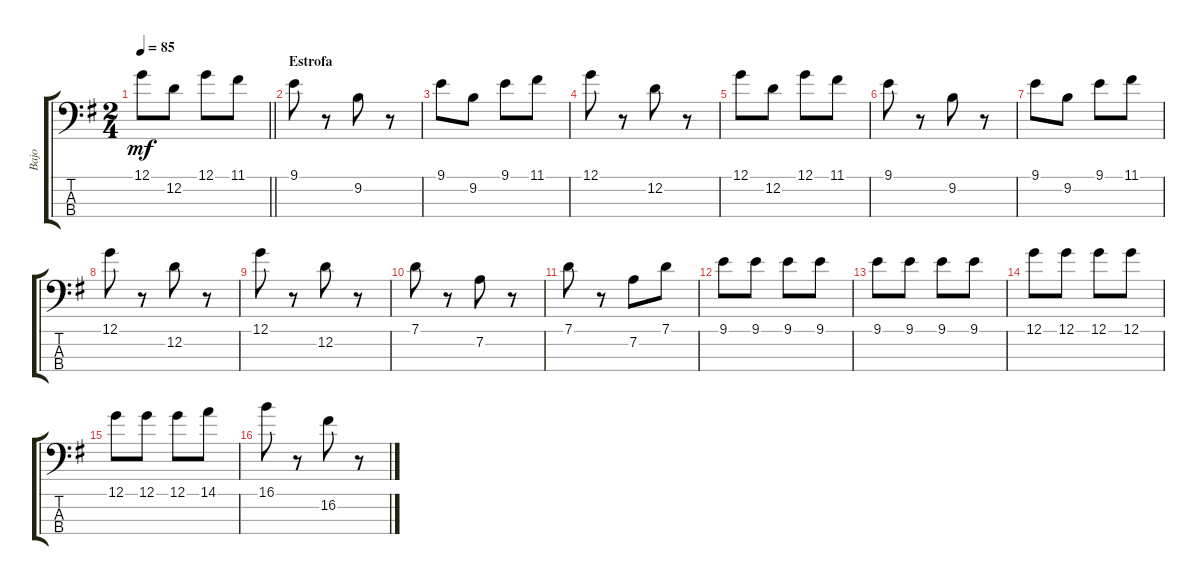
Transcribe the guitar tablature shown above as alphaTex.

\track ("Bajo" "Bajo") {instrument electricbassfinger}
\staff {score tabs}
\tuning (G2 D2 A1 E1) {hide}
\ts (2 4)
\tempo 85
\clef f4
\barLineRight lightlight
\ks g
12.1.8{dy mf} 12.2.8 12.1.8 11.1.8 |
\section ("" "Estrofa")
9.1.8 r.8 9.2.8 r.8 |
9.1.8 9.2.8 9.1.8 11.1.8 |
12.1.8 r.8 12.2.8 r.8 |
12.1.8 12.2.8 12.1.8 11.1.8 |
9.1.8 r.8 9.2.8 r.8 |
9.1.8 9.2.8 9.1.8 11.1.8 |
12.1.8 r.8 12.2.8 r.8 |
12.1.8 r.8 12.2.8 r.8 |
7.1.8 r.8 7.2.8 r.8 |
7.1.8 r.8 7.2.8 7.1.8 |
9.1.8 9.1.8 9.1.8 9.1.8 |
9.1.8 9.1.8 9.1.8 9.1.8 |
12.1.8 12.1.8 12.1.8 12.1.8 |
12.1.8 12.1.8 12.1.8 14.1.8 |
16.1.8 r.8 16.2.8 r.8
